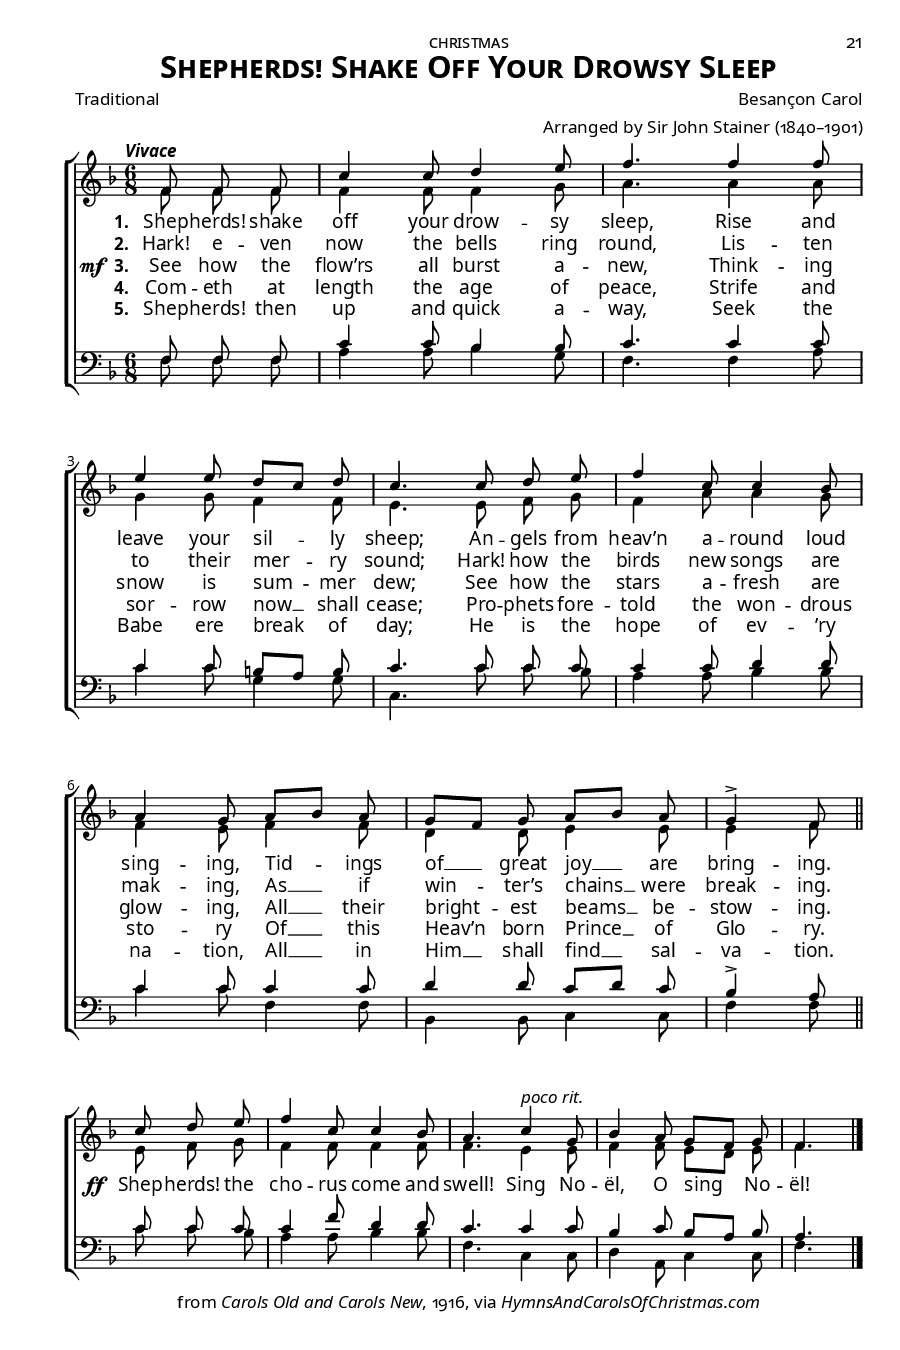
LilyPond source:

\version "2.14.2"
\include "util.ly"
\header {
  title = \markup{\override #'(font-name . "Garamond Premier Pro Semibold"){ \abs-fontsize #15 \smallCapsOldStyle"Shepherds! Shake Off Your Drowsy Sleep"}}
  poet = \markup\oldStyleNum"Traditional"
  composer = \markup\oldStyleNum"Besançon Carol"
  arranger = \markup\oldStyleNum"Arranged by Sir John Stainer (1840–1901)"
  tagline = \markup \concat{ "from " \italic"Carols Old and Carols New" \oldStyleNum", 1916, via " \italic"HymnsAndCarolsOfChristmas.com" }
}
\paper {
  paper-height = 9\in
  paper-width = 6\in
  indent = 0\in
  %system-system-spacing = #'((basic-distance . 10) (padding . 0))
  %system-system-spacing =
  %  #'((basic-distance . 0)
  %     (minimum-distance . 0)
  %     (padding . -0.35)
  %     (stretchability . 100))
  ragged-last-bottom = ##f
  ragged-bottom = ##f
  two-sided = ##t
  inner-margin = 0.5\in
  outer-margin = 0.25\in
  top-margin = 0.25\in
  bottom-margin = 0.25\in
  first-page-number = #021
  print-first-page-number = ##t
  headerLine = \markup{\override #'(font-name . "Garamond Premier Pro") \smallCapsOldStyle"christmas"}
  oddHeaderMarkup = \markup\fill-line{
     \override #'(font-name . "Garamond Premier Pro")\abs-fontsize #8.5
     \combine 
        \fill-line{"" \on-the-fly #print-page-number-check-first
        \oldStylePageNum""
        }
        \fill-line{\headerLine}
  }
  evenHeaderMarkup = \markup {
     \override #'(font-name . "Garamond Premier Pro")\abs-fontsize #8.5
     \combine
        \on-the-fly #print-page-number-check-first
        \oldStylePageNum""
        \fill-line{\headerLine}
  }
}
#(set-global-staff-size 15) \paper{ #(define fonts (make-pango-font-tree "GoudyOlSt BT" "Garamond Premier Pro" "Garamond Premier Pro" (/ 15 20))) }
global = {
  \key f \major
  \time 6/8
  \autoBeamOff
  \override DynamicLineSpanner #'staff-padding = #0.0
  \override DynamicLineSpanner #'Y-extent = #'(-1 . 1)
}

sopMusic = \relative c' {
  \tempo \markup\italic "Vivace"
  \partial 4. f8\noBeam f\noBeam f |
  c'4 c8 d4 e8 |
  f4. f4 f8 | \break
  
  e4 e8 d[ c] d |
  c4. c8\noBeam d\noBeam e |
  f4 c8 c4 bes8 | \break
  
  a4 g8 a[ bes] a |
  g[ f] g a[ bes] a |
  g4-> f8 \bar "||" \break 
  c'8\noBeam d\noBeam e |
  
  f4 c8 c4 bes8 |
  a4. c4^\markup\italic"poco rit." g8 |
  bes4 a8 g[ f] g |
  \partial 4. f4. \bar "|."
}
sopWords = \lyricmode {
  
}

altoMusic = \relative c' {
  f8\noBeam f\noBeam f\noBeam |
  f4 f8 f4 g8 |
  a4. a4 a8 |
  
  g4 g8 f4 f8 |
  e4. e8\noBeam f\noBeam g |
  f4 a8 a4 g8 |
  
  f4 e8 f4 f8 |
  d4 d8 e4 e8 |
  e4 f8 e\noBeam f\noBeam g |
  
  f4 f8 f4 f8 |
  f4. e4 e8 |
  f4 f8 e[ d] e |
  f4. \bar "|."
}
altoWords = {
  \dropLyricsIX
  \lyricmode {
    \set stanza = #"1. "
    Shep -- herds! shake off your drow -- sy sleep,
    Rise and leave your sil -- ly sheep;
    An -- gels from heav’n a -- round loud sing -- ing,
    Tid -- ings of __ great joy __ are bring -- ing.
  }
  \set stanza = \markup\dynamic"ff "
  \lyricmode {
    \dropLyricsXI
    Shep -- herds! the cho -- rus come and swell! Sing No -- ël, O sing No -- ël!
  }
}
altoWordsII = \lyricmode {
  \dropLyricsIX
%\markup\italic
  \set stanza = #"2. "
  Hark! e -- ven now the bells ring round,
  Lis -- ten to their mer -- ry sound;
  Hark! how the birds new songs are mak -- ing,
  As __ if win -- ter’s chains __ were break -- ing.
}
altoWordsIII = {
  \dropLyricsIX
  \set stanza = \markup{\dynamic" mf " "3. "}
  \lyricmode {
    See how the flow’rs all burst a -- new,
    Think -- ing snow is sum -- mer dew;
    See how the stars a -- fresh are glow -- ing,
    All __ their bright -- est beams __ be -- stow -- ing.
  }
}
altoWordsIV = \lyricmode {
  \dropLyricsIX
  \set stanza = #"4. "
  Com -- eth at length the age of peace,
  Strife and sor -- row now __ shall cease;
  Pro -- phets fore -- told the won -- drous sto -- ry
  Of __ this Heav’n born Prince __ of Glo -- ry.
}
altoWordsV = \lyricmode {
  \dropLyricsIX
  \set stanza = #"5. "
  Shep -- herds! then up and quick a -- way,
  Seek the Babe ere break of day;
  He is the hope of ev -- ’ry na -- tion,
  All __ in Him __ shall find __ sal -- va -- tion.
}
altoWordsVI = \lyricmode {
}
tenorMusic = \relative c {
  f8\noBeam f\noBeam f |
  c'4 c8 bes4 bes8 |
  c4. c4 c8 |
  
  c4 c8 b[ a] b |
  c4. c8\noBeam c\noBeam c |
  c4 c8 d4 d8 |
  
  c4 c8 c4 c8 |
  d4 d8 c[ d] c |
  bes4-> a8 c\noBeam c\noBeam c |
  
  c4 f8 d4 d8 |
  c4. c4 c8 |
  bes4 c8 bes[ a] bes |
  a4. \bar "|."
}
tenorWords = \lyricmode {

}

bassMusic = \relative c {
  f8\noBeam f\noBeam f |
  a4 a8 bes4 g8 |
  f4. f4 a8 |
  
  c4 c8 g4 g8 |
  c,4. c'8\noBeam c\noBeam bes |
  a4 a8 bes4 bes8 |
  
  c4 c8 f,4 f8 |
  bes,4 bes8 c4 c8 |
  f4 f8 c'\noBeam c\noBeam bes |
  
  a4 a8 bes4 bes8 |
  f4. c4 c8 |
  d4 a8 c4 c8 |
  f4. \bar "|."
}
bassWords = \lyricmode {

}

\score {
  <<
   \new ChoirStaff <<
%    \new Lyrics = sopranos \with { \override VerticalAxisGroup #'nonstaff-relatedstaff-spacing = #'((basic-distance . 1)) }
    \new Staff = women <<
      \new Voice = "sopranos" { \voiceOne << \global \sopMusic >> }
      \new Voice = "altos" { \voiceTwo << \global \altoMusic >> }
    >>
    \new Lyrics \with { alignAboveContext = #"women" \override VerticalAxisGroup #'nonstaff-relatedstaff-spacing = #'((basic-distance . 1))} \lyricsto "sopranos" \sopWords
    \new Lyrics = "altosVI"  \with { alignBelowContext = #"women" } \lyricsto "sopranos" \altoWordsVI
    \new Lyrics = "altosV"  \with { alignBelowContext = #"women" } \lyricsto "sopranos" \altoWordsV
    \new Lyrics = "altosIV"  \with { alignBelowContext = #"women" } \lyricsto "sopranos" \altoWordsIV
    \new Lyrics = "altosIII"  \with { alignBelowContext = #"women" } \lyricsto "sopranos" \altoWordsIII
    \new Lyrics = "altosII"  \with { alignBelowContext = #"women" } \lyricsto "sopranos" \altoWordsII
    \new Lyrics = "altos"  \with { alignBelowContext = #"women" \override VerticalAxisGroup #'nonstaff-relatedstaff-spacing = #'((padding . -0.5))} \lyricsto "sopranos" \altoWords
   \new Staff = men <<
      \clef bass
      \new Voice = "tenors" { \voiceOne << \global \tenorMusic >> }
      \new Voice = "basses" { \voiceTwo << \global \bassMusic >> }
    >>
    \new Lyrics \with { alignAboveContext = #"men" \override VerticalAxisGroup #'nonstaff-relatedstaff-spacing = #'((basic-distance . 1)) } \lyricsto "tenors" \tenorWords
    \new Lyrics \with { alignBelowContext = #"men" \override VerticalAxisGroup #'nonstaff-relatedstaff-spacing = #'((basic-distance . 1)) } \lyricsto "basses" \bassWords
  >>
%    \new PianoStaff << \new Staff { \new Voice { \pianoRH } } \new Staff { \clef "bass" \pianoLH } >>
  >>
  \layout {
    \context {
      \Score
      %\override SpacingSpanner #'base-shortest-duration = #(ly:make-moment 1 8)
      %\override SpacingSpanner #'common-shortest-duration = #(ly:make-moment 1 4)
    }
    \context {
      % Remove all empty staves
      % \Staff \RemoveEmptyStaves \override VerticalAxisGroup #'remove-first = ##t
    }
  }
}
